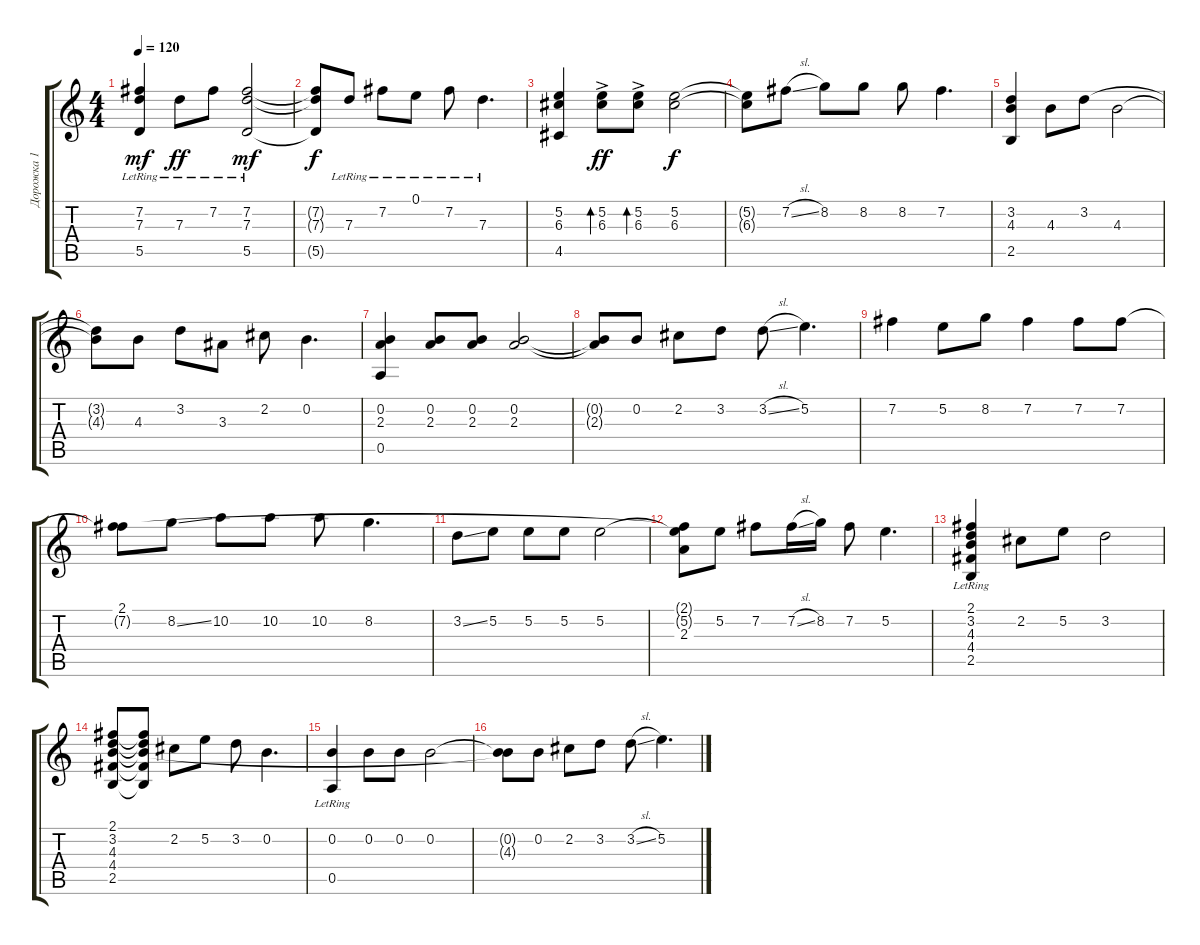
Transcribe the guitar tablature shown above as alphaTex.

\track ("Дорожка 1" "Дорожка 1") {instrument acousticguitarnylon}
\staff {score tabs}
\tuning (E4 B3 G3 D3 A2 E2) {hide}
\ts (4 4)
\tempo 120
\clef g2
\ks c
(7.2 7.3 5.5{lr}).4{dy mf} 7.3{lr}.8{dy ff} 7.2{lr}.8 (7.2 7.3{lr} 5.5{lr}).2{dy mf} |
(7.2{t} 7.3{t} 5.5{t}).8{dy f} 7.3{lr}.8 7.2{lr}.8 0.1{lr}.8 7.2{lr}.8 7.3{lr}.4{d} |
(5.2 6.3 4.5).4 (5.2{ac} 6.3).8{bd 480 dy ff} (5.2{ac} 6.3).8{bd 480} (5.2 6.3).2{dy f} |
(5.2{t} 6.3{t}).8 7.2{sl}.8 8.2.8 8.2.8 8.2.8 7.2.4{d} |
(3.2 4.3 2.5).4 4.3.8 3.2.8 4.3.2 |
(3.2{t} 4.3{t}).8 4.3.8 3.2.8 3.3.8 2.2.8 0.2.4{d} |
(0.2 2.3 0.5).4 (0.2 2.3).8 (0.2 2.3).8 (0.2 2.3).2 |
(0.2{t} 2.3{t}).8 0.2.8 2.2.8 3.2.8 3.2{sl}.8 5.2.4{d} |
7.2.4 5.2.8 8.2.8 7.2.4 7.2.8 7.2.8 |
(2.1 7.2{t}).8 8.2{ss}.8 10.2.8 10.2.8 10.2.8 8.2.4{d} |
3.2{ss}.8 5.2.8 5.2.8 5.2.8 5.2.2 |
(2.1{t} 5.2{t} 2.3).8 5.2.8 7.2.8 7.2{sl}.16 8.2.16 7.2.8 5.2.4{d} |
(2.1 3.2 4.3 4.4 2.5{lr}).4 2.2.8 5.2.8 3.2.2 |
(2.1 3.2 4.3 4.4 2.5).8 (2.1{t} 3.2{t} 4.3{t} 4.4{t} 2.5{t}).8 2.2.8 5.2.8 3.2.8 0.2.4{d} |
(0.2 0.5{lr}).4 0.2.8 0.2.8 0.2.2 |
(0.2{t} 4.3{t}).8 0.2.8 2.2.8 3.2.8 3.2{sl}.8 5.2.4{d}
